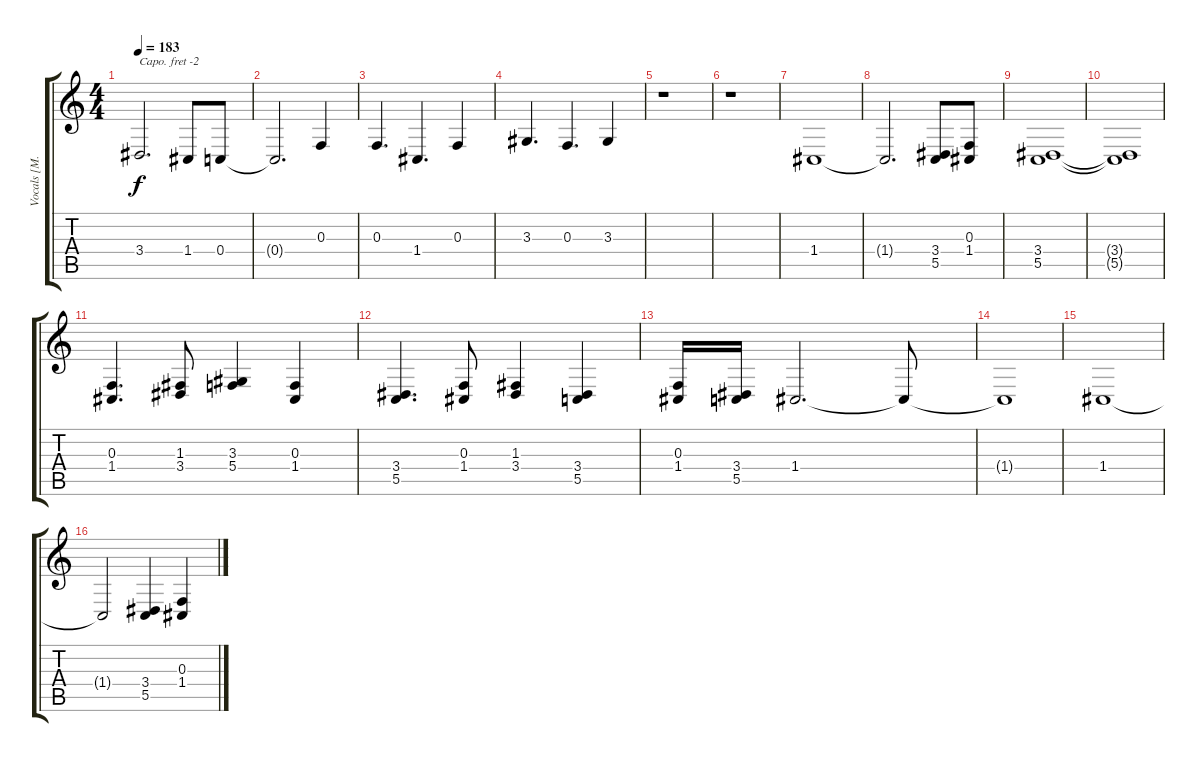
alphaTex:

\track ("Vocals [M. Shadows]" "Vocals [M.") {instrument oboe}
\staff {score tabs}
\capo -2
\tuning (E4 B3 G3 D3 A2 E2) {hide}
\ts (4 4)
\tempo 183
\clef g2
\ks c
3.4.2{d dy f} 1.4.8 0.4.8 |
0.4{t}.2{d} 0.3.4 |
0.3.4{d} 1.4.4{d} 0.3.4 |
3.3.4{d} 0.3.4{d} 3.3.4 |
r.1 |
r.1 |
1.4.1 |
1.4{t}.2{d} (3.4 5.5).8 (0.3 1.4).8 |
(3.4 5.5).1 |
(3.4{t} 5.5{t}).1 |
(0.3 1.4).4{d} (1.3 3.4).8 (3.3 5.4).4 (0.3 1.4).4 |
(3.4 5.5).4{d} (0.3 1.4).8 (1.3 3.4).4 (3.4 5.5).4 |
(0.3 1.4).16 (3.4 5.5).16 1.4.2{d} 1.4{t}.8 |
1.4{t}.1 |
1.4.1 |
1.4{t}.2 (3.4 5.5).4 (0.3 1.4).4
